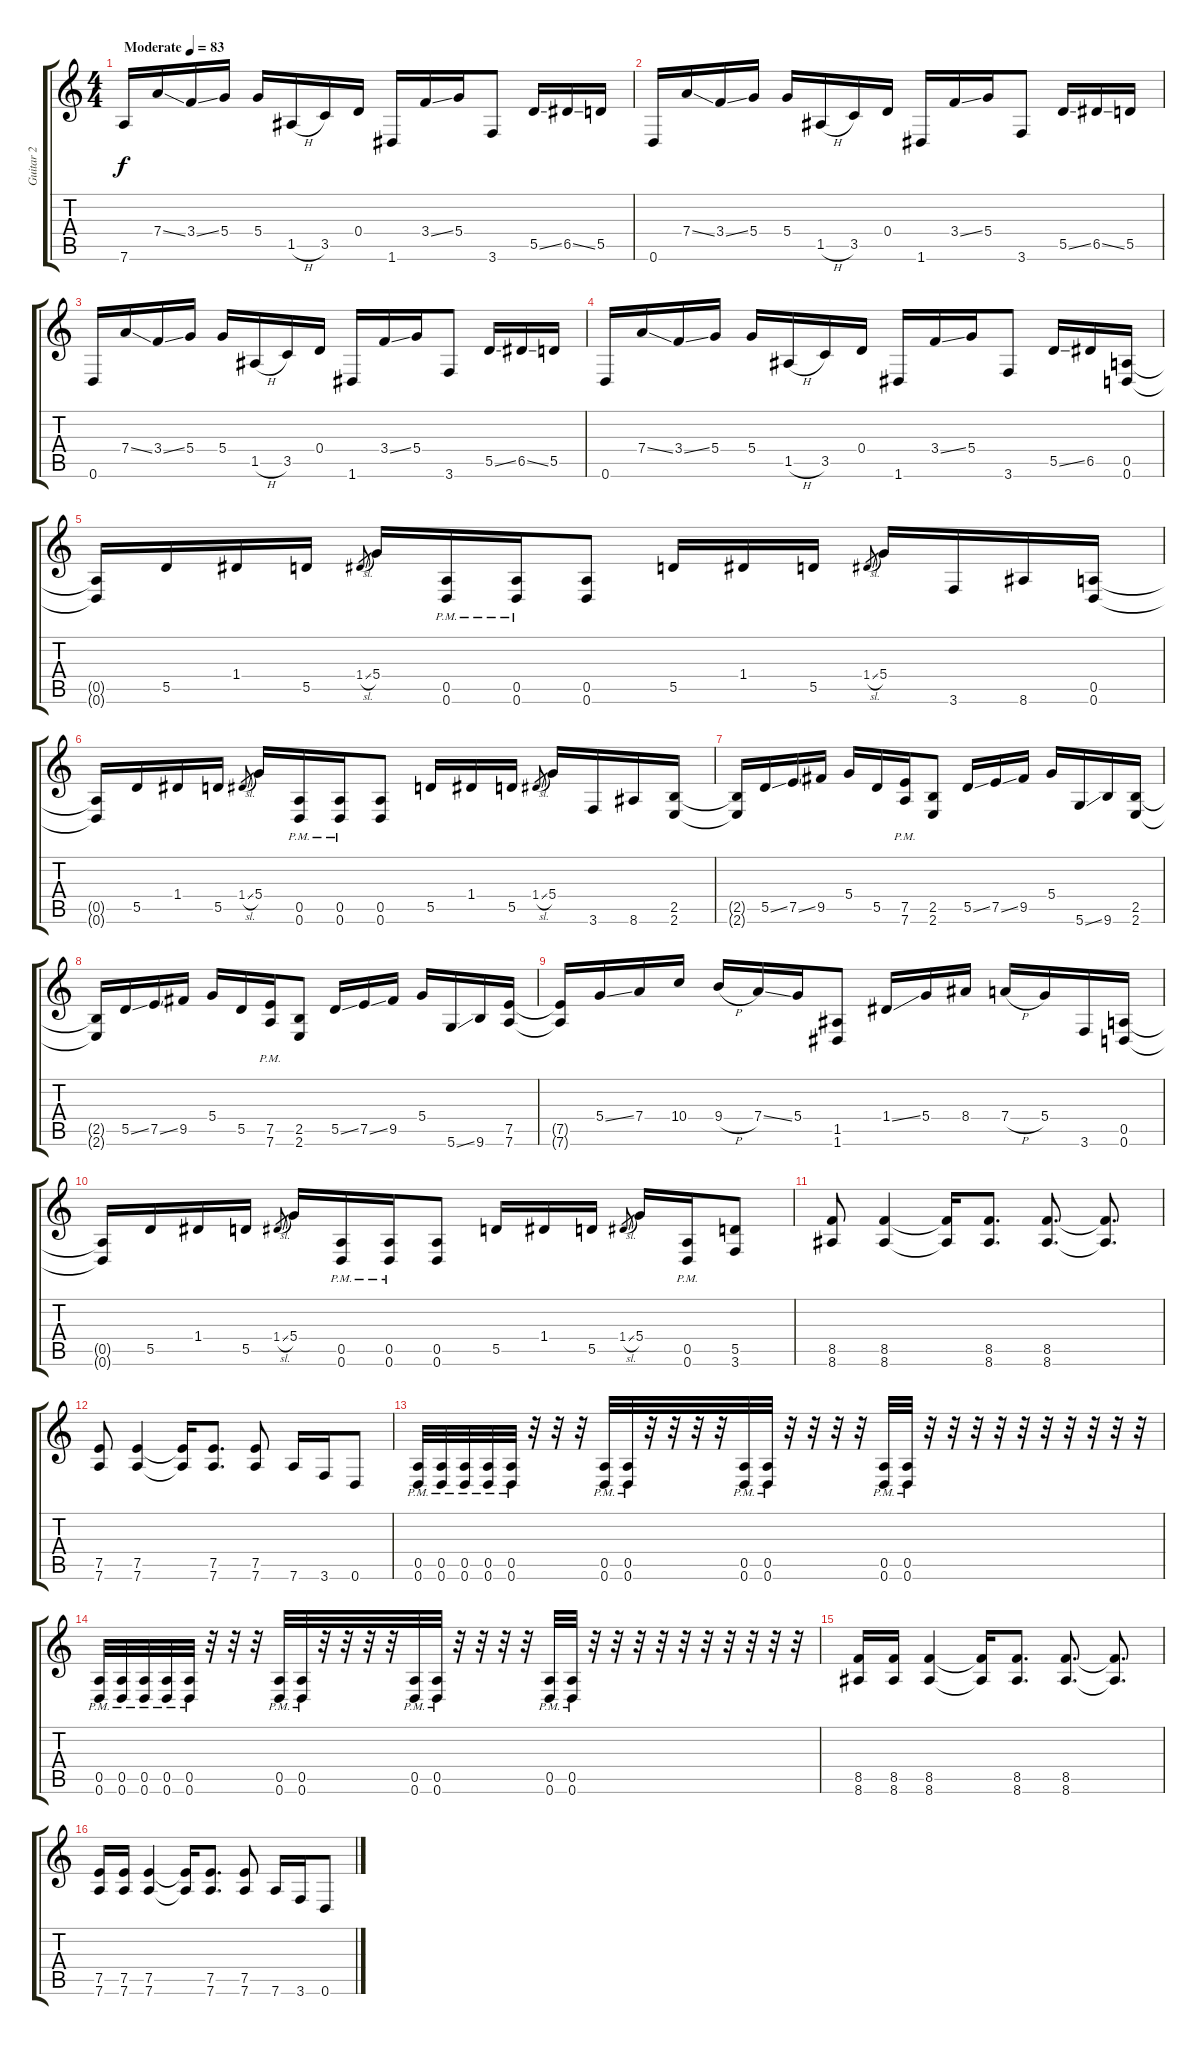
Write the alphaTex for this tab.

\track ("Guitar 2" "Guitar 2") {instrument distortionguitar}
\staff {score tabs}
\tuning (E4 B3 G3 D3 A2 D2) {hide}
\ts (4 4)
\tempo (83 "Moderate")
\clef g2
\ks c
7.6.16{dy f instrument distortionguitar} 7.4{ss}.16 3.4{ss}.16 5.4.16 5.4.16 1.5{h}.16 3.5.16 0.4.16 1.6.16 3.4{ss}.16 5.4.16 3.6.8 5.5{ss}.16 6.5{ss}.16 5.5.16 |
0.6.16 7.4{ss}.16 3.4{ss}.16 5.4.16 5.4.16 1.5{h}.16 3.5.16 0.4.16 1.6.16 3.4{ss}.16 5.4.16 3.6.8 5.5{ss}.16 6.5{ss}.16 5.5.16 |
0.6.16 7.4{ss}.16 3.4{ss}.16 5.4.16 5.4.16 1.5{h}.16 3.5.16 0.4.16 1.6.16 3.4{ss}.16 5.4.16 3.6.8 5.5{ss}.16 6.5{ss}.16 5.5.16 |
0.6.16 7.4{ss}.16 3.4{ss}.16 5.4.16 5.4.16 1.5{h}.16 3.5.16 0.4.16 1.6.16 3.4{ss}.16 5.4.16 3.6.8 5.5{ss}.16 6.5.16 (0.5 0.6).16 |
(0.5{t} 0.6{t}).16 5.5.16 1.4.16 5.5.16 1.4{sl}.8{gr} 5.4.16 (0.5{pm} 0.6{pm}).16 (0.5{pm} 0.6{pm}).16 (0.5 0.6).8 5.5.16 1.4.16 5.5.16 1.4{sl}.8{gr} 5.4.16 3.6.16 8.6.16 (0.5 0.6).16 |
(0.5{t} 0.6{t}).16 5.5.16 1.4.16 5.5.16 1.4{sl}.8{gr} 5.4.16 (0.5{pm} 0.6{pm}).16 (0.5{pm} 0.6{pm}).16 (0.5 0.6).8 5.5.16 1.4.16 5.5.16 1.4{sl}.8{gr} 5.4.16 3.6.16 8.6.16 (2.5 2.6).16 |
(2.5{t} 2.6{t}).16 5.5{ss}.16 7.5{ss}.16 9.5.16 5.4.16 5.5.16 (7.5{pm} 7.6{pm}).16 (2.5 2.6).8 5.5{ss}.16 7.5{ss}.16 9.5.16 5.4.16 5.6{ss}.16 9.6.16 (2.5 2.6).16 |
(2.5{t} 2.6{t}).16 5.5{ss}.16 7.5{ss}.16 9.5.16 5.4.16 5.5.16 (7.5{pm} 7.6{pm}).16 (2.5 2.6).8 5.5{ss}.16 7.5{ss}.16 9.5.16 5.4.16 5.6{ss}.16 9.6.16 (7.5 7.6).16 |
(7.5{t} 7.6{t}).16 5.4{ss}.16 7.4.16 10.4.16 9.4{h}.16 7.4{ss}.16 5.4.16 (1.5 1.6).8 1.4{ss}.16 5.4.16 8.4.16 7.4{h}.16 5.4.16 3.6.16 (0.5 0.6).16 |
(0.5{t} 0.6{t}).16 5.5.16 1.4.16 5.5.16 1.4{sl}.8{gr} 5.4.16 (0.5{pm} 0.6{pm}).16 (0.5{pm} 0.6{pm}).16 (0.5 0.6).8 5.5.16 1.4.16 5.5.16 1.4{sl}.8{gr} 5.4.16 (0.5{pm} 0.6{pm}).16 (5.5 3.6).8 |
(8.5 8.6).8 (8.5 8.6).4 (8.5{t} 8.6{t}).16 (8.5 8.6).8{d} (8.5 8.6).8{d} (8.5{t} 8.6{t}).8{d} |
(7.5 7.6).8 (7.5 7.6).4 (7.5{t} 7.6{t}).16 (7.5 7.6).8{d} (7.5 7.6).8 7.6.16 3.6.16 0.6.8 |
(0.5{pm} 0.6{pm}).32 (0.5{pm} 0.6{pm}).32 (0.5{pm} 0.6{pm}).32 (0.5{pm} 0.6{pm}).32 (0.5{pm} 0.6{pm}).32 r.32 r.32 r.32 (0.5{pm} 0.6{pm}).32 (0.5{pm} 0.6{pm}).32 r.32 r.32 r.32 r.32 (0.5{pm} 0.6{pm}).32 (0.5{pm} 0.6{pm}).32 r.32 r.32 r.32 r.32 (0.5{pm} 0.6{pm}).32 (0.5{pm} 0.6{pm}).32 r.32 r.32 r.32 r.32 r.32 r.32 r.32 r.32 r.32 r.32 |
(0.5{pm} 0.6{pm}).32 (0.5{pm} 0.6{pm}).32 (0.5{pm} 0.6{pm}).32 (0.5{pm} 0.6{pm}).32 (0.5{pm} 0.6{pm}).32 r.32 r.32 r.32 (0.5{pm} 0.6{pm}).32 (0.5{pm} 0.6{pm}).32 r.32 r.32 r.32 r.32 (0.5{pm} 0.6{pm}).32 (0.5{pm} 0.6{pm}).32 r.32 r.32 r.32 r.32 (0.5{pm} 0.6{pm}).32 (0.5{pm} 0.6{pm}).32 r.32 r.32 r.32 r.32 r.32 r.32 r.32 r.32 r.32 r.32 |
(8.5 8.6).16 (8.5 8.6).16 (8.5 8.6).4 (8.5{t} 8.6{t}).16 (8.5 8.6).8{d} (8.5 8.6).8{d} (8.5{t} 8.6{t}).8{d} |
(7.5 7.6).16 (7.5 7.6).16 (7.5 7.6).4 (7.5{t} 7.6{t}).16 (7.5 7.6).8{d} (7.5 7.6).8 7.6.16 3.6.16 0.6.8
